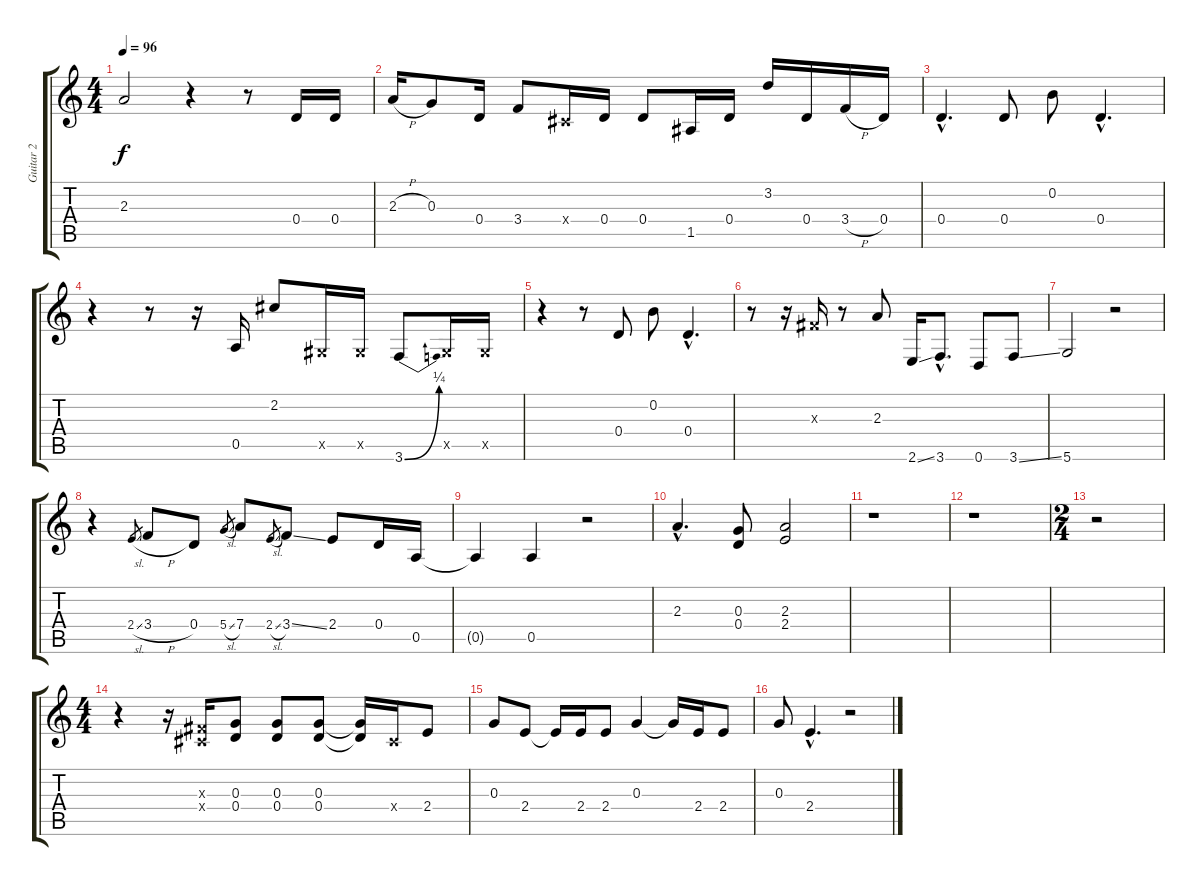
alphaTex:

\track ("Guitar 2" "Guitar 2") {instrument electricguitarclean}
\staff {score tabs}
\tuning (D4 B3 G3 D3 A2 D2) {hide}
\ts (4 4)
\tempo 96
\clef g2
\ks c
2.3.2{dy f} r.4 r.8 0.4.16 0.4.16 |
2.3{h}.16 0.3.8 0.4.16 3.4.8 -1.4{x}.16 0.4.16 0.4.8 1.5.16 0.4.16 3.2.16 0.4.16 3.4{h}.16 0.4.16 |
0.4{hac}.4{d} 0.4.8 0.2.8 0.4{hac}.4{d} |
r.4 r.8 r.16 0.5.16 2.2.8 -1.5{x}.16 -1.5{x}.16 3.6{be (bend 0 0 60 1)}.8 -1.5{x}.16 -1.5{x}.16 |
r.4 r.8 0.4.8 0.2.8 0.4{hac}.4{d} |
r.8 r.16 -1.3{x}.16 r.8 2.3.8 2.6{ss}.16 3.6{hac}.8{d} 0.6.8 3.6{ss}.8 |
5.6.2 r.2 |
r.4 2.4{sl}.8{gr} 3.4{h}.8 0.4.8 5.4{sl}.8{gr} 7.4.8 2.4{sl}.8{gr} 3.4{ss}.8 2.4.8 0.4.16 0.5.16 |
0.5{t}.4 0.5.4 r.2 |
2.3{hac}.4{d} (0.3 0.4).8 (2.3 2.4).2 |
r.1 |
r.1 |
\ts (2 4)
r.2 |
\ts (4 4)
r.4 r.16 (-1.3{x} -1.4{x}).16 (0.3 0.4).8 (0.3 0.4).8 (0.3 0.4).8 (0.3{t} 0.4{t}).16 -1.4{x}.16 2.4.8 |
0.3.8 2.4.8 2.4{t}.16 2.4.16 2.4.8 0.3.4 0.3{t}.16 2.4.16 2.4.8 |
0.3.8 2.4{hac}.4{d} r.2
